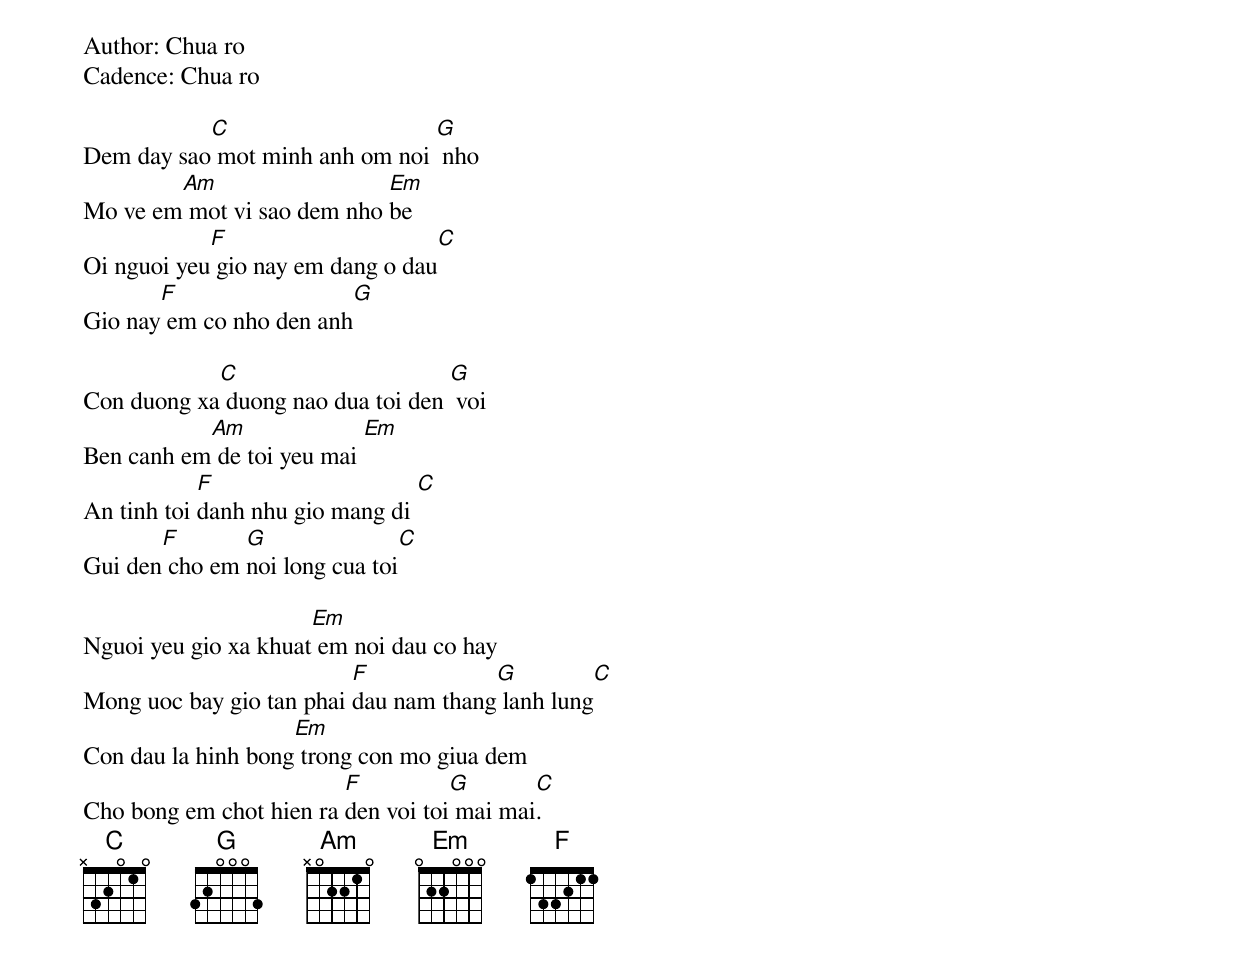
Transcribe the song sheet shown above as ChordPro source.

Author: Chua ro
Cadence: Chua ro

Dem day sao[C] mot minh anh om noi [G] nho
Mo ve em[Am] mot vi sao dem nho [Em]be
Oi nguoi yeu[F] gio nay em dang o dau[C]
Gio nay[F] em co nho den anh[G]

Con duong xa[C] duong nao dua toi den [G] voi
Ben canh em[Am] de toi yeu mai [Em]
An tinh toi [F]danh nhu gio mang di [C]
Gui den[F] cho em [G]noi long cua toi[C]

Nguoi yeu gio xa khuat[Em] em noi dau co hay
Mong uoc bay gio tan phai [F]dau nam thang[G] lanh lung[C]
Con dau la hinh bong[Em] trong con mo giua dem
Cho bong em chot hien ra [F]den voi toi[G] mai mai[C].
